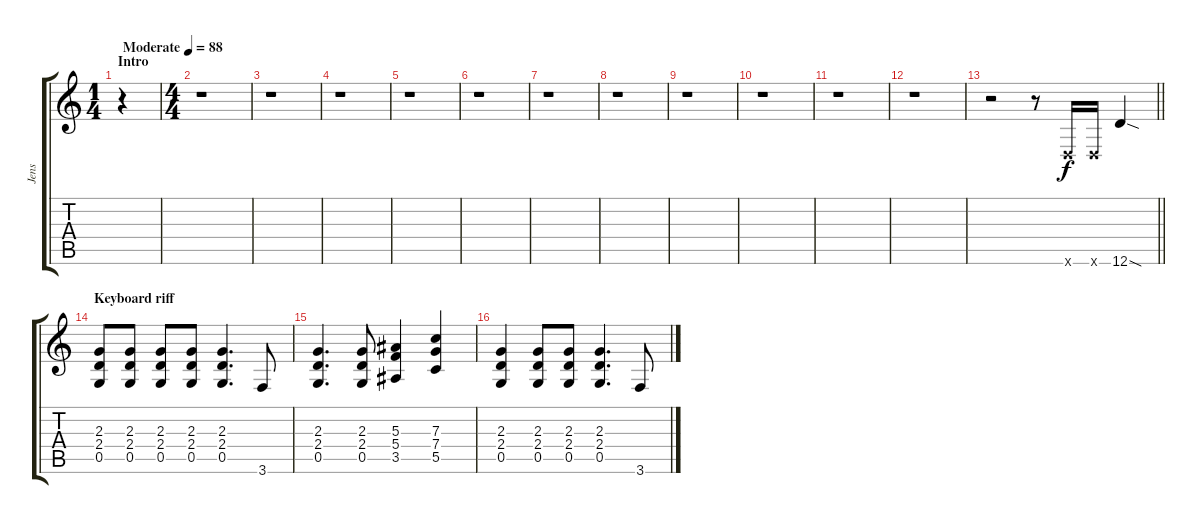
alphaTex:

\track ("Jens" "Jens") {instrument distortionguitar}
\staff {score tabs}
\tuning (D4 A3 F3 C3 G2 D2) {hide}
\ts (1 4)
\section ("" "Intro")
\tempo (88 "Moderate")
\clef g2
\ks c
r.4{dy f instrument distortionguitar} |
\ts (4 4)
r.1 |
r.1 |
r.1 |
r.1 |
r.1 |
r.1 |
r.1 |
r.1 |
r.1 |
r.1 |
r.1 |
\barLineRight lightlight
r.2 r.8 0.6{x}.16 0.6{x}.16 12.6{sod}.4 |
\section ("" "Keyboard riff")
(2.3 2.4 0.5).8 (2.3 2.4 0.5).8 (2.3 2.4 0.5).8 (2.3 2.4 0.5).8 (2.3 2.4 0.5).4{d} 3.6.8 |
(2.3 2.4 0.5).4{d} (2.3 2.4 0.5).8 (5.3 5.4 3.5).4 (7.3 7.4 5.5).4 |
(2.3 2.4 0.5).4 (2.3 2.4 0.5).8 (2.3 2.4 0.5).8 (2.3 2.4 0.5).4{d} 3.6.8
